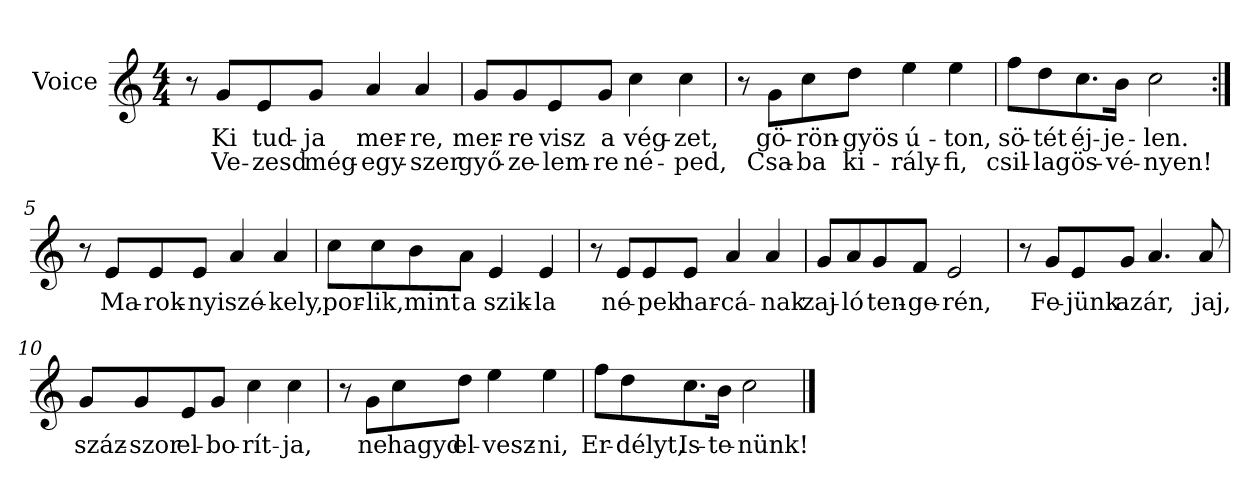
**kern	**text	**text
*part1	*part1	*part1
*staff1	*staff1	*staff1
*I"Voice	*	*
*clefG2	*	*
*k[]	*	*
*C:	*	*
*M4/4	*	*
=1	=1	=1
8r	.	.
8g/L	Ki	Ve-
8e/	tud-	-zesd
8g/J	-ja	még-
4a/	mer-	-egy-
4a/	-re,	-szer
=2	=2	=2
8g/L	mer-	győ-
8g/	-re	-ze-
8e/	visz	-lem-
8g/J	a	-re
4cc\	vég-	né-
4cc\	-zet,	-ped,
=3	=3	=3
8r	.	.
8g\L	gö-	Csa-
8cc\	-rön-	-ba
8dd\J	-gyös	ki-
4ee\	ú-	-rály-
4ee\	-ton,	-fi,
!!LO:LB:g=z
=4	=4	=4
8ff\L	sö-	csil-
8dd\	-tét	-lag
8.cc\	éj-	ös-
16b\J	-je-	-vé-
2cc\	-len.	-nyen!
=5:|!	=5:|!	=5:|!
8r	.	.
8e/L	Ma-	.
8e/	-rok-	.
8e/J	-nyi	.
4a/	szé-	.
4a/	-kely,	.
=6	=6	=6
8cc\L	por-	.
8cc\	lik,	.
8b\	mint	.
8a\J	a	.
4e/	szik-	.
4e/	-la	.
!!LO:LB:g=z
=7	=7	=7
8r	.	.
8e/L	né-	.
8e/	-pek	.
8e/J	har-	.
4a/	-cá-	.
4a/	-nak	.
=8	=8	=8
8g/L	zaj-	.
8a/	-ló	.
8g/	ten-	.
8f/J	-ge-	.
2e/	-rén,	.
=9	=9	=9
8r	.	.
8g/L	Fe-	.
8e/	-jünk	.
8g/J	az	.
4.a/	ár,	.
8a/	jaj,	.
!!LO:LB:g=z
=10	=10	=10
8g/L	száz-	.
8g/	-szor	.
8e/	el-	.
8g/J	-bo-	.
4cc\	-rít-	.
4cc\	-ja,	.
=11	=11	=11
8r	.	.
8g\L	ne	.
8cc\	hagyd	.
8dd\J	el-	.
4ee\	-vesz-	.
4ee\	-ni,	.
=12	=12	=12
8ff\L	Er-	.
8dd\	-délyt,	.
8.cc\	Is-	.
16b\J	-te-	.
2cc\	-nünk!	.
==	==	==
*-	*-	*-
